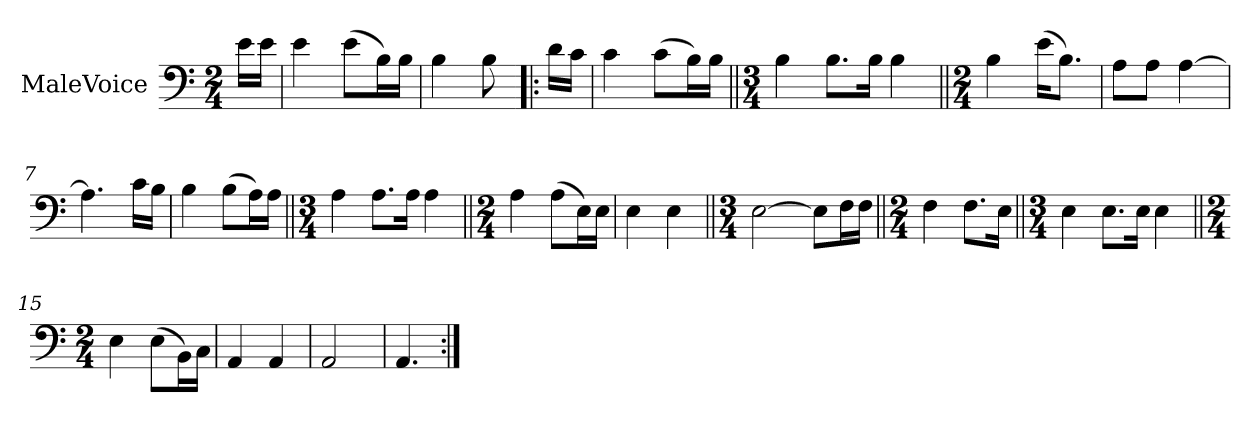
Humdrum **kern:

**kern
*part1
*staff1
*I"MaleVoice
*clefF4
*M2/4
*MM63
=
16e\LL
16e\JJ
=1
4e
(8e\L
16B\L)
16B\JJ
=2
4B
8B
=!|:
16d\LL
16c\JJ
=3
4c
(8c\L
16B\L)
16B\JJ
=4||
*M3/4
4B
8.B\L
16B\Jk
4B
=5||
*M2/4
4B
(16e\KL
8.B\J)
=6
8A\L
8A\J
[4A
=7
4.A]
16c\LL
16B\JJ
=8
4B
(8B\L
16A\L)
16A\JJ
=9||
*M3/4
4A
8.A\L
16A\Jk
4A
=10||
*M2/4
4A
(8A\L
16E\L)
16E\JJ
=11
4E
4E
=12||
*M3/4
[2E
8E\L]
16F\L
16F\JJ
=13||
*M2/4
4F
8.F\L
16E\Jk
=14||
*M3/4
4E
8.E\L
16E\Jk
4E
=15||
*M2/4
4E
(8E\L
16BB\L)
16C\JJ
=16
4AA
4AA
=17
2AA
=18
4.AA
=:|!
*-
